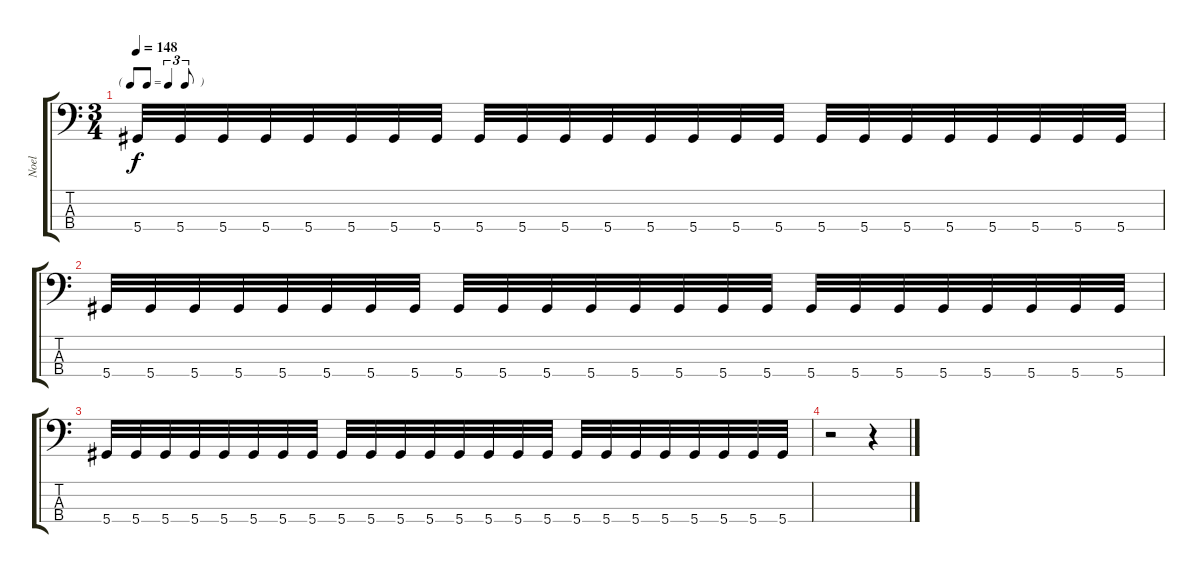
\track ("Noel" "Noel") {instrument electricbassfinger}
\staff {score tabs}
\tuning (Gb2 Db2 Ab1 Eb1) {hide}
\ts (3 4)
\tf triplet8th
\tempo 148
\clef f4
\ks c
5.4.32{dy f} 5.4.32 5.4.32 5.4.32 5.4.32 5.4.32 5.4.32 5.4.32 5.4.32 5.4.32 5.4.32 5.4.32 5.4.32 5.4.32 5.4.32 5.4.32 5.4.32 5.4.32 5.4.32 5.4.32 5.4.32 5.4.32 5.4.32 5.4.32 |
5.4.32 5.4.32 5.4.32 5.4.32 5.4.32 5.4.32 5.4.32 5.4.32 5.4.32 5.4.32 5.4.32 5.4.32 5.4.32 5.4.32 5.4.32 5.4.32 5.4.32 5.4.32 5.4.32 5.4.32 5.4.32 5.4.32 5.4.32 5.4.32 |
5.4.32 5.4.32 5.4.32 5.4.32 5.4.32 5.4.32 5.4.32 5.4.32 5.4.32 5.4.32 5.4.32 5.4.32 5.4.32 5.4.32 5.4.32 5.4.32 5.4.32 5.4.32 5.4.32 5.4.32 5.4.32 5.4.32 5.4.32 5.4.32 |
r.2 r.4
